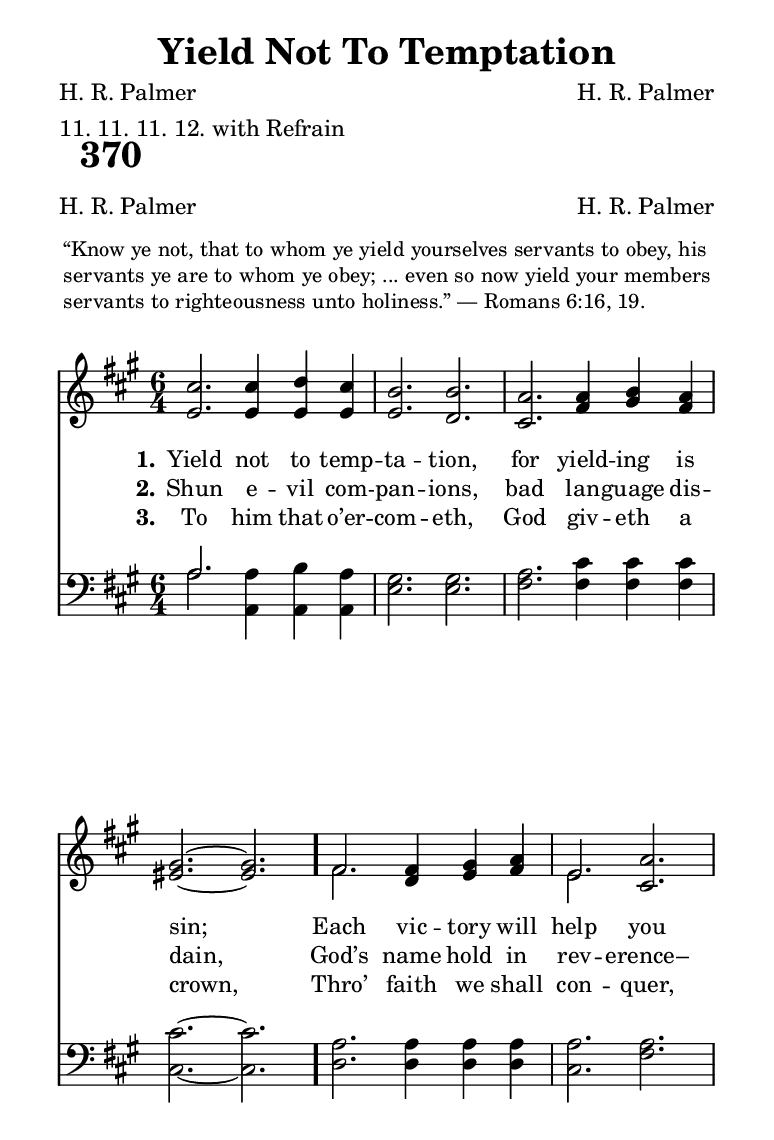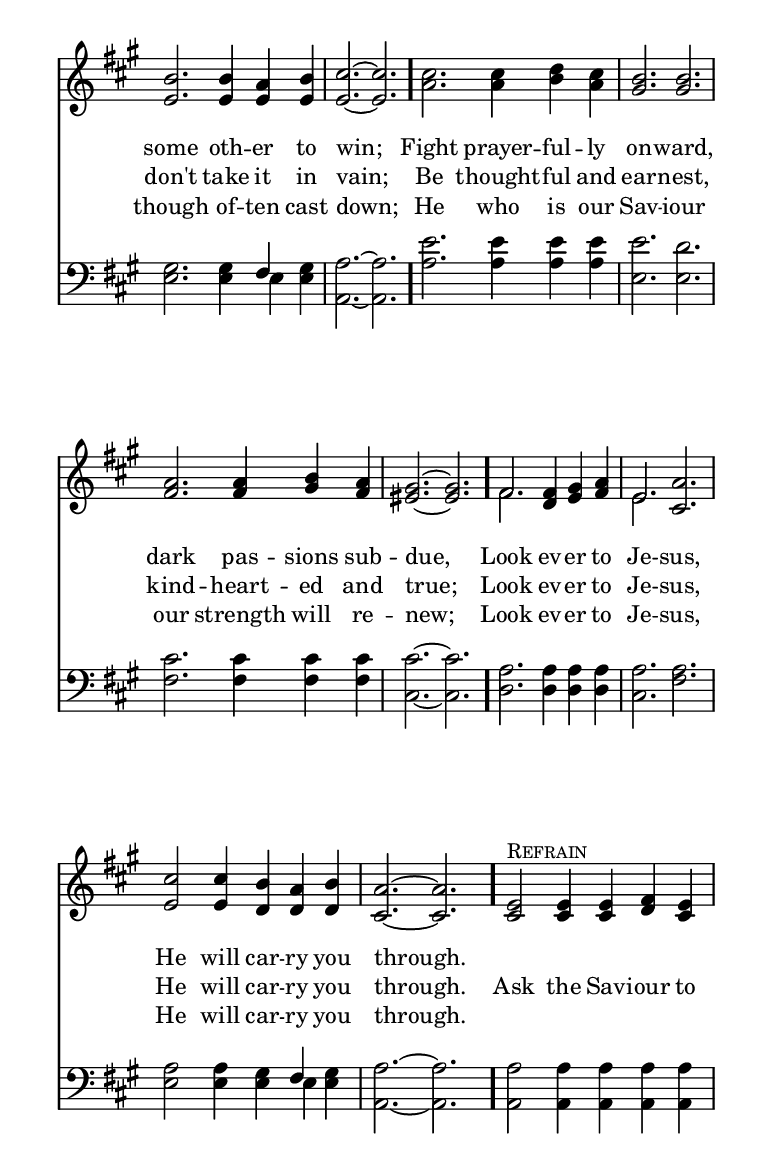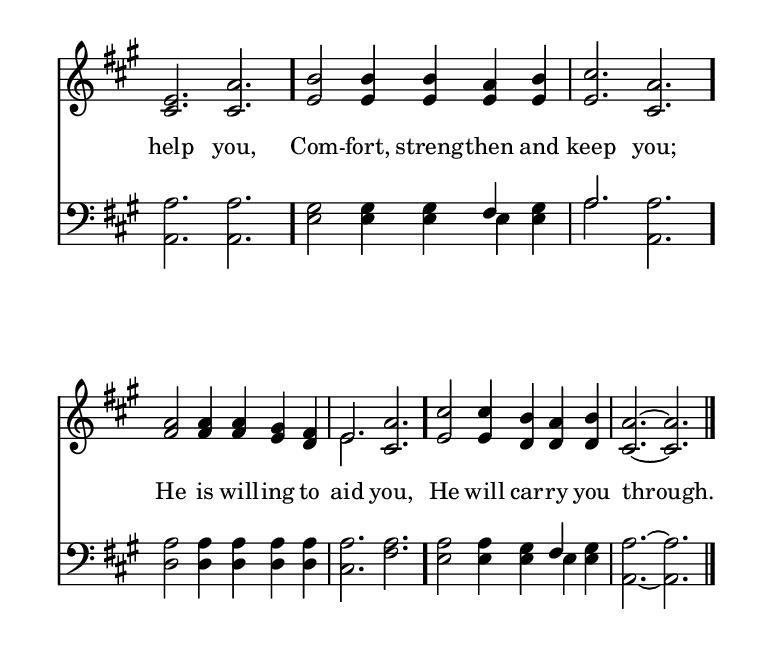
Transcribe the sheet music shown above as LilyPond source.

\include "common/global.ily"
\paper {
  \include "common/paper.ily"
  system-count = #(cond (is-eogsized 5) (#t #f))
  scoreTitleMarkup = \markup {
    \override #'(baseline-skip . 3.5)
    \column {
      \override #'(baseline-skip . 3.5)
      \column {
        \fill-line {
          \huge \larger \larger \bold {
            \concat { "  " \fromproperty #'header:hymnnumber }
            \mytitle
            \null
          }
        }

        \fill-line {
          \lower #1 \fromproperty #'header:poet
          \smaller \bold \mysubtitle
          \lower #1 \fromproperty #'header:composer
        }

        \vspace #0.5

        \override #'(baseline-skip . 2.5)
        \small \fill-line {
          \wordwrap { “Know ye not, that to whom ye yield yourselves servants to obey, his servants ye are to whom ye obey; ... even so now yield your members servants to righteousness unto holiness.” — "Romans 6:16, 19." } } % TODO original has right-justified reference
      }
    }
  }
}

\header{
  %children
  hymnnumber = "370"
  title = "Yield Not To Temptation"
  tunename = ""
  meter = "11. 11. 11. 12. with Refrain"
  poet = "H. R. Palmer"
  composer = "H. R. Palmer"
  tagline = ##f
}

global = {
  \include "common/overrides.ily"
  \override Staff.TimeSignature.style = #'numbered
  \time 6/4
  \override Score.MetronomeMark.transparent = ##t % hide all fermata changes too
  \tempo 2=80
  \key a \major
  \autoBeamOff
}

patternA = { c2. c4 c c | c2. c | c2. c4 c c | c2. ~ c }
patternB = { c2 c4 c c c | c2. c }
patternC = { c2. c4 c c | c2. c | c2 c4 c c c | c2. ~ c }

notesSoprano = {
\global
\relative c'' {

  \changePitch \patternA { cis cis d cis | b b | a a b a | gis gis }
  \changePitch \patternA { fis fis gis a | e a | b b a b | cis cis }
  \changePitch \patternA { cis cis d cis | b b | a a b a | gis gis }
  \changePitch \patternC { fis fis gis a | e a | cis cis b a b | a a }

  \eogbreak
  << s^\markup { \small \caps "Refrain" }
  \changePitch \patternB { e e e fis e | e a } >>
  \changePitch \patternB { b b b a b | cis a }
  \changePitch \patternB { a a a gis fis | e a }
  \changePitch \patternB { cis cis b a b | a ~ a }

  \bar "|."

}
}

notesAlto = {
\global
\relative e' {

  \changePitch \patternA { e e e e | e d | cis fis gis fis | eis eis }
  \changePitch \patternA { fis d e fis | e cis | e e e e | e e }
  \changePitch \patternA { a a b a | gis gis | fis fis gis fis | eis eis }
  \changePitch \patternC { fis d e fis | e cis | e e d d d | cis cis }

  \changePitch \patternB { cis cis cis d cis | cis cis }
  \changePitch \patternB { e e e e e | e cis }
  \changePitch \patternB { fis fis fis e d | e cis }
  \changePitch \patternB { e e d d d | cis ~ cis }

}
}

notesTenor = {
\global
\relative a {

  \changePitch \patternA { a a b a | gis gis | a cis cis cis | cis cis }
  \changePitch \patternA { a a a a | a a | gis gis fis gis | a a }
  \changePitch \patternA { e' e e e | e d | cis cis cis cis | cis cis }
  \changePitch \patternC { a a a a | a a | a a gis fis gis | a a }

  \changePitch \patternB { a a a a a | a a }
  \changePitch \patternB { gis gis gis fis gis | a a }
  \changePitch \patternB { a a a a a | a a }
  \changePitch \patternB { a a gis fis gis | a ~ a }

}
}

notesBass = {
\global
\relative f {

  \changePitch \patternA { a a, a a | e' e | fis fis fis fis | cis cis }
  \changePitch \patternA { d d d d | cis fis | e e e e | a, a }
  \changePitch \patternA { a' a a a | e e | fis fis fis fis | cis cis }
  \changePitch \patternC { d d d d | cis fis | e e e e e | a, a }

  \changePitch \patternB { a a a a a | a a }
  \changePitch \patternB { e' e e e e | a a, }
  \changePitch \patternB { d d d d d | cis fis }
  \changePitch \patternB { e e e e e | a, ~ a }

}
}

Refrain = \lyricmode {

Ask the Sav -- iour to help you, \bar "."
Com -- fort, streng -- then and keep you; \bar "."
He is will -- ing to aid you, \bar "."
He will car -- ry you through. \bar "."

}

% blue book splits each verse lyrics line in the middle
wordsA = \lyricmode {
\set stanza = "1."

Yield not to temp -- ta -- tion, for yield -- ing is sin; \bar "."
Each vic -- tory will help you some oth -- er to win; \bar "."
Fight prayer -- ful -- ly on -- ward, dark pas -- sions sub -- due, \bar "."
Look ev -- er to Je -- sus, He will car -- ry you through. \bar "."

}

wordsB = \lyricmode {
\set stanza = "2."

Shun e -- vil com -- pan -- ions, bad lan -- guage dis -- dain,
God’s name hold in rev -- erence– don't take it in vain;
Be thought -- ful and ear -- nest, kind -- heart -- ed and true;
Look ev -- er to Je -- sus, He will car -- ry you through.

\Refrain

}

wordsC = \lyricmode {
\set stanza = "3."

To him that o’er -- com -- eth, God giv -- eth a crown,
Thro’ faith we shall con -- quer, though of -- ten cast down;
He who is our Sav -- iour our strength will re -- new;
Look ev -- er to Je -- sus, He will car -- ry you through.

}

\score {
  \context ChoirStaff <<
    \context Staff = upper <<
      \set Staff.autoBeaming = ##f
      \set ChoirStaff.systemStartDelimiter = #'SystemStartBar
      \set ChoirStaff.printPartCombineTexts = ##f
      \partcombine #'(2 . 9) \notesSoprano \notesAlto
      \context NullVoice = sopranos { \voiceOne << \notesSoprano >> }
      \context NullVoice = altos { \voiceTwo << \notesAlto >> }
      \context Lyrics = one   \lyricsto sopranos \wordsA
      \context Lyrics = two   \lyricsto sopranos \wordsB
      \context Lyrics = three \lyricsto sopranos \wordsC
    >>
    \context Staff = men <<
      \set Staff.autoBeaming = ##f
      \clef bass
      \set ChoirStaff.printPartCombineTexts = ##f
      \partcombine #'(2 . 9) \notesTenor \notesBass
      \context NullVoice = tenors { \voiceOne << \notesTenor >> }
      \context NullVoice = basses { \voiceTwo << \notesBass >> }
    >>
  >>
  \layout {
    \include "common/layout.ily"
  }
  \midi{
    \include "common/midi.ily"
  }
}

\version "2.19.49"  % necessary for upgrading to future LilyPond versions.

% vi:set et ts=2 sw=2 ai nocindent syntax=lilypond:
